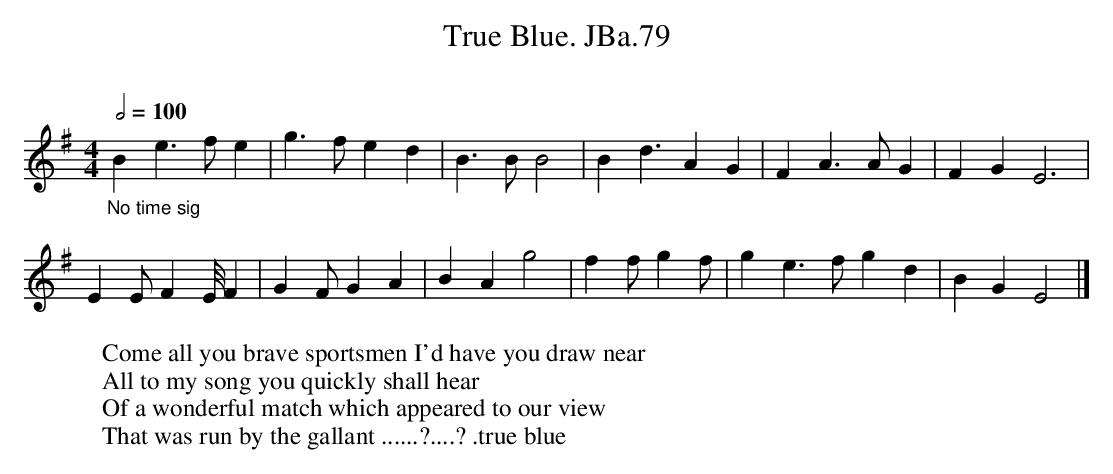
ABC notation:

X:1
T:True Blue. JBa.79
M:4/4
L:1/8
Q:1/2=100
O:
W:Come all you brave sportsmen I'd have you draw near
W:All to my song you quickly shall hear
W:Of a wonderful match which appeared to our view
W:That was run by the gallant ......?....? .true blue
K:E minor
"_No time sig"B2 e3 f e2|\
g3 f e2 d2|B3 B B4|\
B2 d3 A2 G2|F2 A3 A G2|F2 G2 E6|
E2 E F2 E/4 F2|G2F G2A2|B2A2 g4|f2 f g2 f|\
g2 e3 f g2 d2|B2 G2 E4|]
